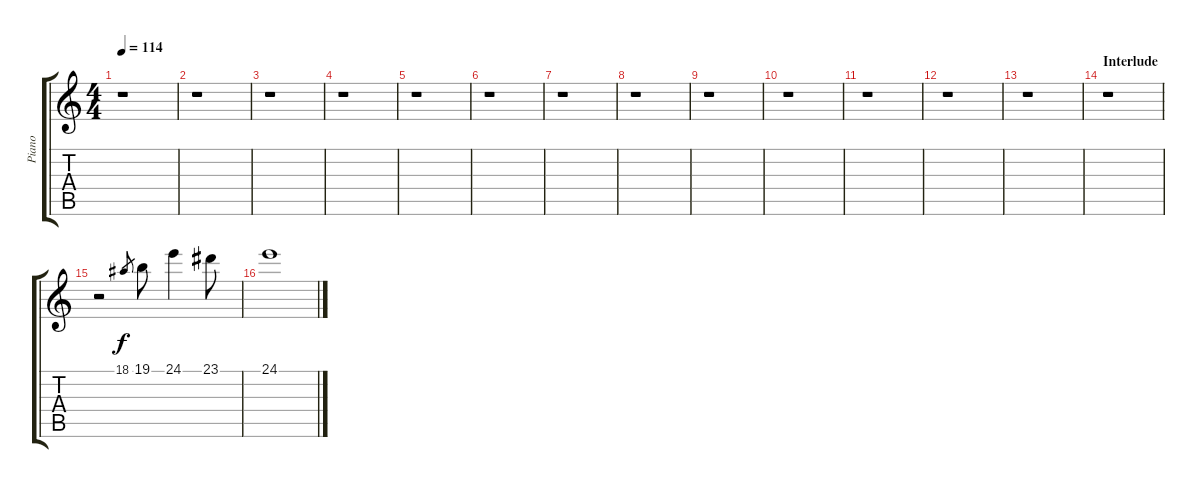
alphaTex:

\track ("Piano" "Piano") {instrument brightacousticpiano}
\staff {score tabs}
\tuning (E4 B3 G3 D3 A2 E2) {hide}
\ts (4 4)
\tempo 114
\clef g2
\ks c
r.1{dy f} |
r.1 |
r.1 |
r.1 |
r.1 |
r.1 |
r.1 |
r.1 |
r.1 |
r.1 |
r.1 |
r.1 |
r.1 |
\section ("" "Interlude")
r.1 |
r.2{volume 14} 18.1.8{gr} 19.1.8 24.1.4 23.1.8 |
24.1.1
